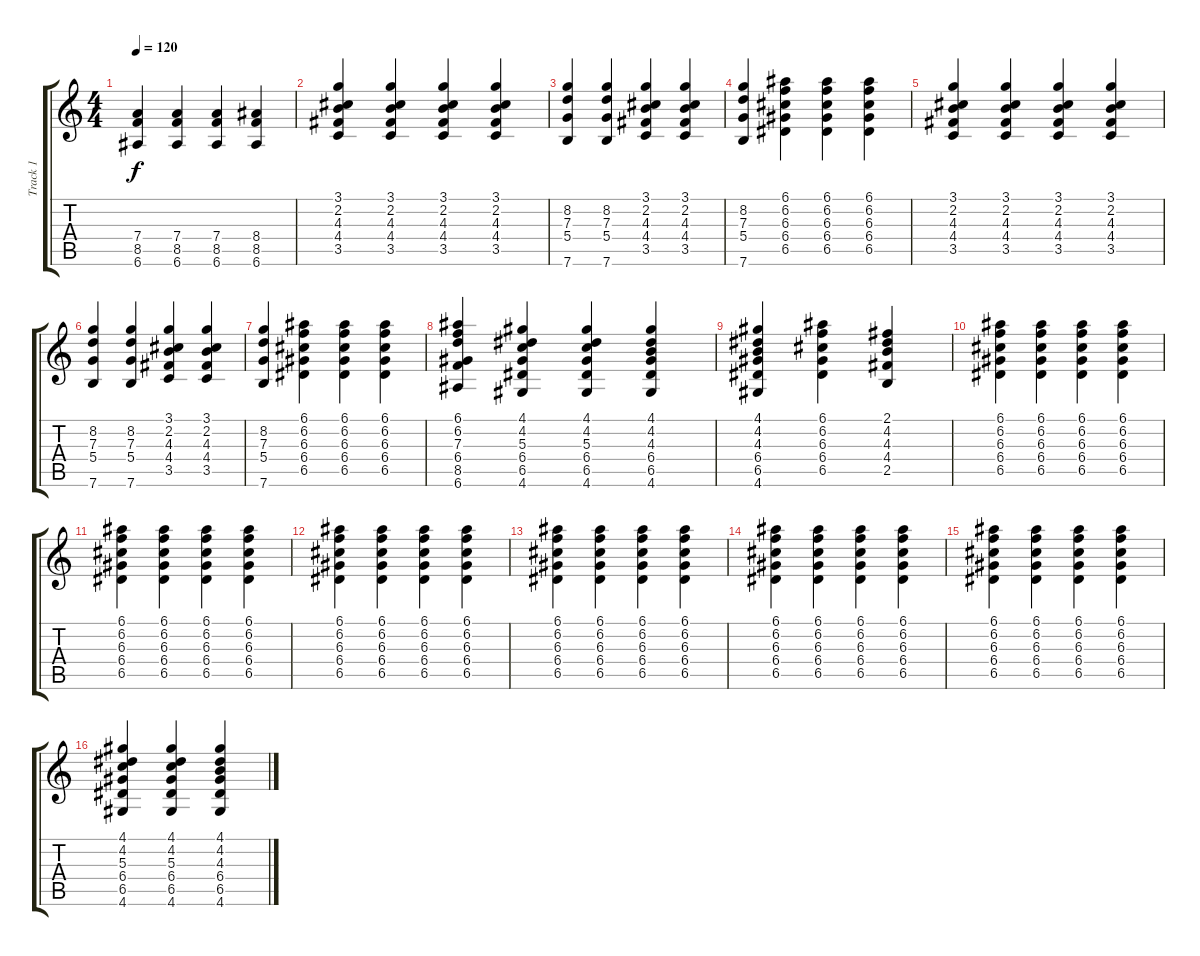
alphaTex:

\track ("Track 1" "Track 1") {instrument acousticguitarsteel}
\staff {score tabs}
\tuning (E4 B3 G3 D3 A2 E2) {hide}
\ts (4 4)
\tempo 120
\clef g2
\ks c
(7.4 8.5 6.6).4{dy f} (7.4 8.5 6.6).4 (7.4 8.5 6.6).4 (8.4 8.5 6.6).4 |
(3.1 2.2 4.3 4.4 3.5).4 (3.1 2.2 4.3 4.4 3.5).4 (3.1 2.2 4.3 4.4 3.5).4 (3.1 2.2 4.3 4.4 3.5).4 |
(8.2 7.3 5.4 7.6).4 (8.2 7.3 5.4 7.6).4 (3.1 2.2 4.3 4.4 3.5).4 (3.1 2.2 4.3 4.4 3.5).4 |
(8.2 7.3 5.4 7.6).4 (6.1 6.2 6.3 6.4 6.5).4 (6.1 6.2 6.3 6.4 6.5).4 (6.1 6.2 6.3 6.4 6.5).4 |
(3.1 2.2 4.3 4.4 3.5).4 (3.1 2.2 4.3 4.4 3.5).4 (3.1 2.2 4.3 4.4 3.5).4 (3.1 2.2 4.3 4.4 3.5).4 |
(8.2 7.3 5.4 7.6).4 (8.2 7.3 5.4 7.6).4 (3.1 2.2 4.3 4.4 3.5).4 (3.1 2.2 4.3 4.4 3.5).4 |
(8.2 7.3 5.4 7.6).4 (6.1 6.2 6.3 6.4 6.5).4 (6.1 6.2 6.3 6.4 6.5).4 (6.1 6.2 6.3 6.4 6.5).4 |
(6.1 6.2 7.3 6.4 8.5 6.6).4 (4.1 4.2 5.3 6.4 6.5 4.6).4 (4.1 4.2 5.3 6.4 6.5 4.6).4 (4.1 4.2 4.3 6.4 6.5 4.6).4 |
(4.1 4.2 4.3 6.4 6.5 4.6).4 (6.1 6.2 6.3 6.4 6.5).4 (2.1 4.2 4.3 4.4 2.5).4 |
(6.1 6.2 6.3 6.4 6.5).4 (6.1 6.2 6.3 6.4 6.5).4 (6.1 6.2 6.3 6.4 6.5).4 (6.1 6.2 6.3 6.4 6.5).4 |
(6.1 6.2 6.3 6.4 6.5).4 (6.1 6.2 6.3 6.4 6.5).4 (6.1 6.2 6.3 6.4 6.5).4 (6.1 6.2 6.3 6.4 6.5).4 |
(6.1 6.2 6.3 6.4 6.5).4 (6.1 6.2 6.3 6.4 6.5).4 (6.1 6.2 6.3 6.4 6.5).4 (6.1 6.2 6.3 6.4 6.5).4 |
(6.1 6.2 6.3 6.4 6.5).4 (6.1 6.2 6.3 6.4 6.5).4 (6.1 6.2 6.3 6.4 6.5).4 (6.1 6.2 6.3 6.4 6.5).4 |
(6.1 6.2 6.3 6.4 6.5).4 (6.1 6.2 6.3 6.4 6.5).4 (6.1 6.2 6.3 6.4 6.5).4 (6.1 6.2 6.3 6.4 6.5).4 |
(6.1 6.2 6.3 6.4 6.5).4 (6.1 6.2 6.3 6.4 6.5).4 (6.1 6.2 6.3 6.4 6.5).4 (6.1 6.2 6.3 6.4 6.5).4 |
(4.1 4.2 5.3 6.4 6.5 4.6).4 (4.1 4.2 5.3 6.4 6.5 4.6).4 (4.1 4.2 4.3 6.4 6.5 4.6).4
